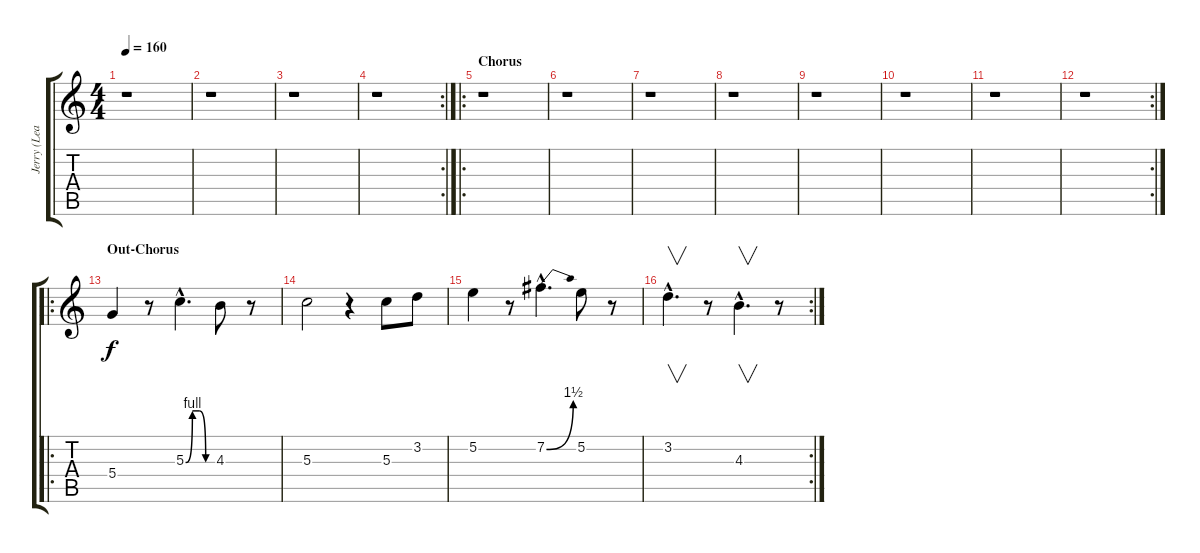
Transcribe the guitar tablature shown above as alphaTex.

\track ("Jerry (Lead)" "Jerry (Lea") {instrument distortionguitar}
\staff {score tabs}
\tuning (E4 B3 G3 D3 A2 E2) {hide}
\ts (4 4)
\tempo 160
\clef g2
\ks c
r.1{dy f} |
r.1 |
r.1 |
\rc 2
r.1 |
\ro
\section ("" "Chorus")
r.1 |
r.1 |
r.1 |
r.1 |
r.1 |
r.1 |
r.1 |
\rc 2
r.1 |
\ro
\section ("" "Out-Chorus")
5.4.4 r.8 5.3{be (custom 0 0 15 4 30 4 45 0 60 0) hac}.4{d} 4.3.8 r.8 |
5.3.2 r.4 5.3.8 3.2.8 |
5.2.4 r.8 7.2{be (bend 0 0 60 6) hac}.4{d} 5.2.8 r.8 |
\rc 2
3.2{hac}.4{v d} r.8 4.3{hac}.4{v d} r.8
